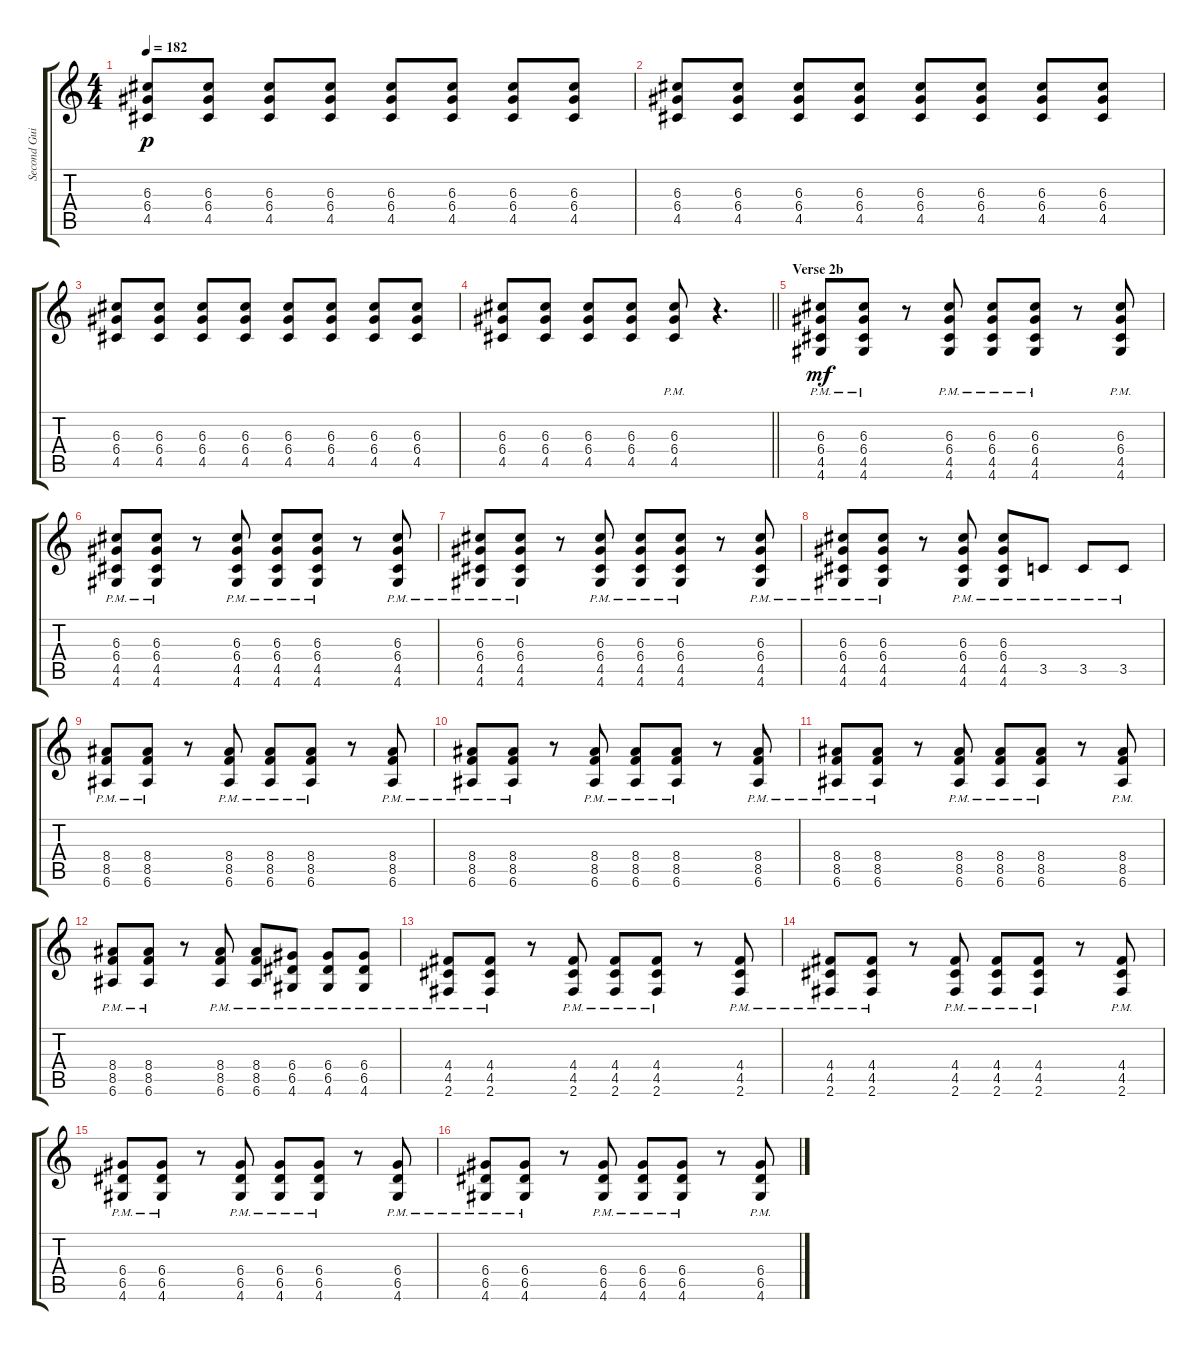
\track ("Second Guitar" "Second Gui") {instrument overdrivenguitar}
\staff {score tabs}
\tuning (E4 B3 G3 D3 A2 E2) {hide}
\ts (4 4)
\tempo 182
\clef g2
\ks c
(6.3 6.4 4.5).8{dy p volume 12} (6.3 6.4 4.5).8 (6.3 6.4 4.5).8 (6.3 6.4 4.5).8 (6.3 6.4 4.5).8 (6.3 6.4 4.5).8 (6.3 6.4 4.5).8 (6.3 6.4 4.5).8 |
(6.3 6.4 4.5).8 (6.3 6.4 4.5).8 (6.3 6.4 4.5).8 (6.3 6.4 4.5).8 (6.3 6.4 4.5).8 (6.3 6.4 4.5).8 (6.3 6.4 4.5).8 (6.3 6.4 4.5).8 |
(6.3 6.4 4.5).8 (6.3 6.4 4.5).8 (6.3 6.4 4.5).8 (6.3 6.4 4.5).8 (6.3 6.4 4.5).8 (6.3 6.4 4.5).8 (6.3 6.4 4.5).8 (6.3 6.4 4.5).8 |
\barLineRight lightlight
(6.3 6.4 4.5).8 (6.3 6.4 4.5).8 (6.3 6.4 4.5).8 (6.3 6.4 4.5).8 (6.3{pm} 6.4 4.5).8 r.4{d} |
\section ("" "Verse 2b")
(6.3 6.4{pm} 4.5{pm} 4.6).8{dy mf} (6.3 6.4{pm} 4.5{pm} 4.6).8 r.8 (6.3 6.4{pm} 4.5{pm} 4.6).8 (6.3 6.4{pm} 4.5{pm} 4.6).8 (6.3 6.4{pm} 4.5{pm} 4.6).8 r.8 (6.3 6.4{pm} 4.5{pm} 4.6).8 |
(6.3 6.4{pm} 4.5{pm} 4.6).8 (6.3 6.4{pm} 4.5{pm} 4.6).8 r.8 (6.3 6.4{pm} 4.5{pm} 4.6).8 (6.3 6.4{pm} 4.5{pm} 4.6).8 (6.3 6.4{pm} 4.5{pm} 4.6).8 r.8 (6.3 6.4{pm} 4.5{pm} 4.6).8 |
(6.3 6.4{pm} 4.5{pm} 4.6).8 (6.3 6.4{pm} 4.5{pm} 4.6).8 r.8 (6.3 6.4{pm} 4.5{pm} 4.6).8 (6.3 6.4{pm} 4.5{pm} 4.6).8 (6.3 6.4{pm} 4.5{pm} 4.6).8 r.8 (6.3 6.4{pm} 4.5{pm} 4.6).8 |
(6.3 6.4{pm} 4.5{pm} 4.6).8 (6.3 6.4{pm} 4.5{pm} 4.6).8 r.8 (6.3 6.4{pm} 4.5{pm} 4.6).8 (6.3 6.4{pm} 4.5{pm} 4.6).8 3.5{pm}.8 3.5{pm}.8 3.5{pm}.8 |
(8.4 8.5{pm} 6.6{pm}).8 (8.4 8.5{pm} 6.6{pm}).8 r.8 (8.4 8.5{pm} 6.6{pm}).8 (8.4 8.5{pm} 6.6{pm}).8 (8.4 8.5{pm} 6.6{pm}).8 r.8 (8.4 8.5{pm} 6.6{pm}).8 |
(8.4 8.5{pm} 6.6{pm}).8 (8.4 8.5{pm} 6.6{pm}).8 r.8 (8.4 8.5{pm} 6.6{pm}).8 (8.4 8.5{pm} 6.6{pm}).8 (8.4 8.5{pm} 6.6{pm}).8 r.8 (8.4 8.5{pm} 6.6{pm}).8 |
(8.4 8.5{pm} 6.6{pm}).8 (8.4 8.5{pm} 6.6{pm}).8 r.8 (8.4 8.5{pm} 6.6{pm}).8 (8.4 8.5{pm} 6.6{pm}).8 (8.4 8.5{pm} 6.6{pm}).8 r.8 (8.4 8.5{pm} 6.6{pm}).8 |
(8.4 8.5{pm} 6.6{pm}).8 (8.4 8.5{pm} 6.6{pm}).8 r.8 (8.4 8.5{pm} 6.6{pm}).8 (8.4 8.5{pm} 6.6{pm}).8 (6.4 6.5{pm} 4.6{pm}).8 (6.4 6.5{pm} 4.6{pm}).8 (6.4 6.5{pm} 4.6{pm}).8 |
(4.4 4.5{pm} 2.6{pm}).8 (4.4 4.5{pm} 2.6{pm}).8 r.8 (4.4 4.5{pm} 2.6{pm}).8 (4.4 4.5{pm} 2.6{pm}).8 (4.4 4.5{pm} 2.6{pm}).8 r.8 (4.4 4.5{pm} 2.6{pm}).8 |
(4.4 4.5{pm} 2.6{pm}).8 (4.4 4.5{pm} 2.6{pm}).8 r.8 (4.4 4.5{pm} 2.6{pm}).8 (4.4 4.5{pm} 2.6{pm}).8 (4.4 4.5{pm} 2.6{pm}).8 r.8 (4.4 4.5{pm} 2.6{pm}).8 |
(6.4 6.5{pm} 4.6{pm}).8 (6.4 6.5{pm} 4.6{pm}).8 r.8 (6.4 6.5{pm} 4.6{pm}).8 (6.4 6.5{pm} 4.6{pm}).8 (6.4 6.5{pm} 4.6{pm}).8 r.8 (6.4 6.5{pm} 4.6{pm}).8 |
(6.4 6.5{pm} 4.6{pm}).8 (6.4 6.5{pm} 4.6{pm}).8 r.8 (6.4 6.5{pm} 4.6{pm}).8 (6.4 6.5{pm} 4.6{pm}).8 (6.4 6.5{pm} 4.6{pm}).8 r.8 (6.4 6.5{pm} 4.6{pm}).8
